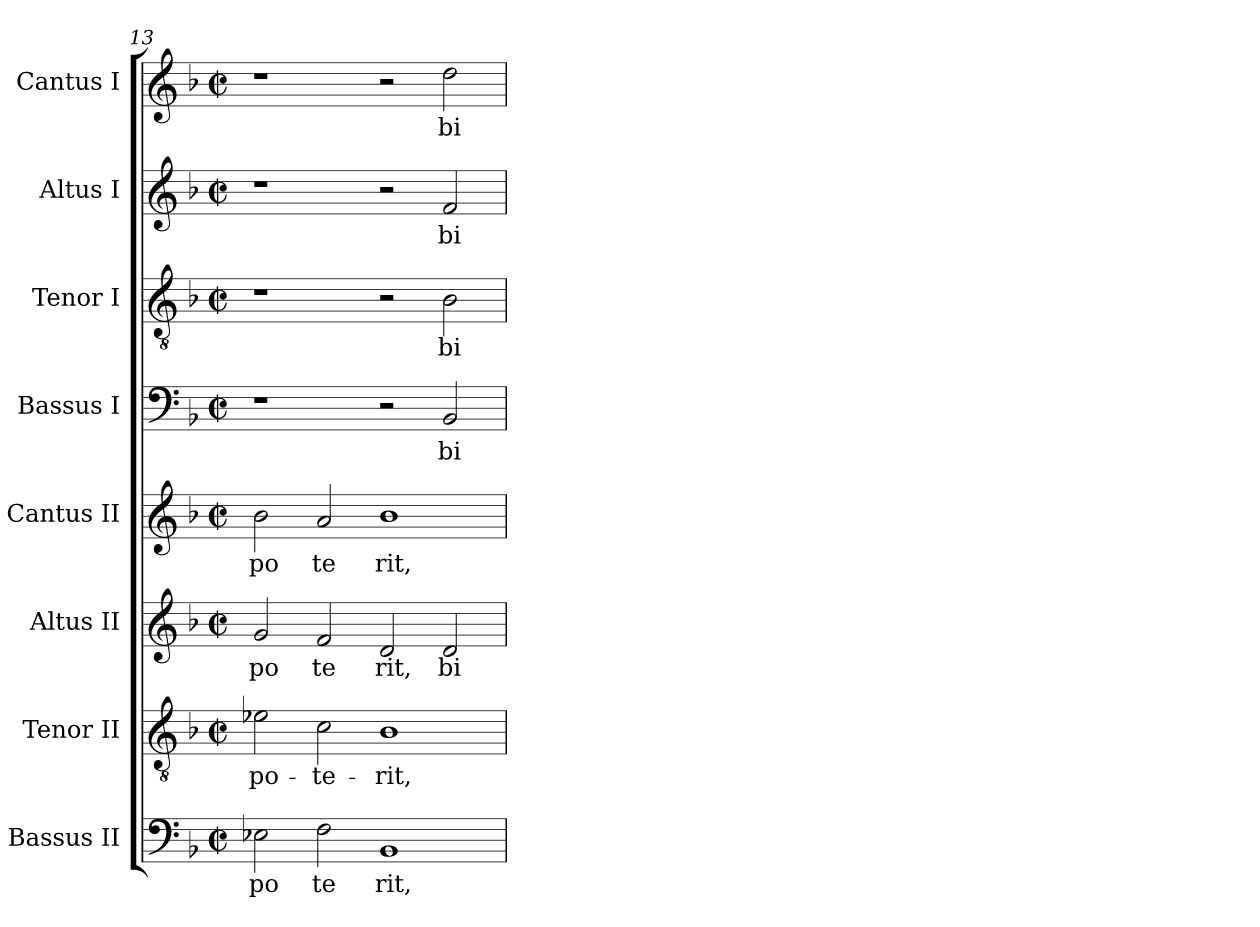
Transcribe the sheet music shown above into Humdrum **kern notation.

**kern	**text	**kern	**text	**kern	**text	**kern	**text	**kern	**text	**kern	**text	**kern	**text	**kern	**text
*part8	*part8	*part7	*part7	*part6	*part6	*part5	*part5	*part4	*part4	*part3	*part3	*part2	*part2	*part1	*part1
*staff8	*staff8	*staff7	*staff7	*staff6	*staff6	*staff5	*staff5	*staff4	*staff4	*staff3	*staff3	*staff2	*staff2	*staff1	*staff1
*I"Bassus II	*	*I"Tenor II	*	*I"Altus II	*	*I"Cantus II	*	*I"Bassus I	*	*I"Tenor I	*	*I"Altus I	*	*I"Cantus I	*
*clefF4	*	*clefGv2	*	*clefG2	*	*clefG2	*	*clefF4	*	*clefGv2	*	*clefG2	*	*clefG2	*
*k[b-]	*	*k[b-]	*	*k[b-]	*	*k[b-]	*	*k[b-]	*	*k[b-]	*	*k[b-]	*	*k[b-]	*
*F:	*	*F:	*	*F:	*	*F:	*	*F:	*	*F:	*	*F:	*	*F:	*
*M2/2	*	*M2/2	*	*M2/2	*	*M2/2	*	*M2/2	*	*M2/2	*	*M2/2	*	*M2/2	*
*met(c|)	*	*met(c|)	*	*met(c|)	*	*met(c|)	*	*met(c|)	*	*met(c|)	*	*met(c|)	*	*met(c|)	*
=13	=13	=13	=13	=13	=13	=13	=13	=13	=13	=13	=13	=13	=13	=13	=13
!	!LO:LY:b:cj	!	!LO:LY:b:cj	!	!LO:LY:b:cj	!	!LO:LY:b:cj	!	!	!	!	!	!	!	!
2E-X\	po	2e-\	po-	2g/	po	2b-\	po	1r	.	1r	.	1r	.	1r	.
!	!LO:LY:b:cj	!	!LO:LY:b:cj	!	!LO:LY:b:cj	!	!LO:LY:b:cj	!	!	!	!	!	!	!	!
2F\	te	2c\	-te-	2f/	te	2a/	te	.	.	.	.	.	.	.	.
!	!LO:LY:b:cj	!	!LO:LY:b:cj	!	!LO:LY:b:cj	!	!LO:LY:b:cj	!	!	!	!	!	!	!	!
1BB-	rit,	1B-	-rit,	2d/	rit,	1b-	rit,	2r	.	2r	.	2r	.	2r	.
!	!	!	!	!	!LO:LY:b:cj	!	!	!	!LO:LY:b:cj	!	!LO:LY:b:cj	!	!LO:LY:b:cj	!	!LO:LY:b:cj
.	.	.	.	2d/	bi	.	.	2BB-/	bi	2B-\	bi	2f/	bi-	2dd\	bi-
=	=	=	=	=	=	=	=	=	=	=	=	=	=	=	=
*-	*-	*-	*-	*-	*-	*-	*-	*-	*-	*-	*-	*-	*-	*-	*-
